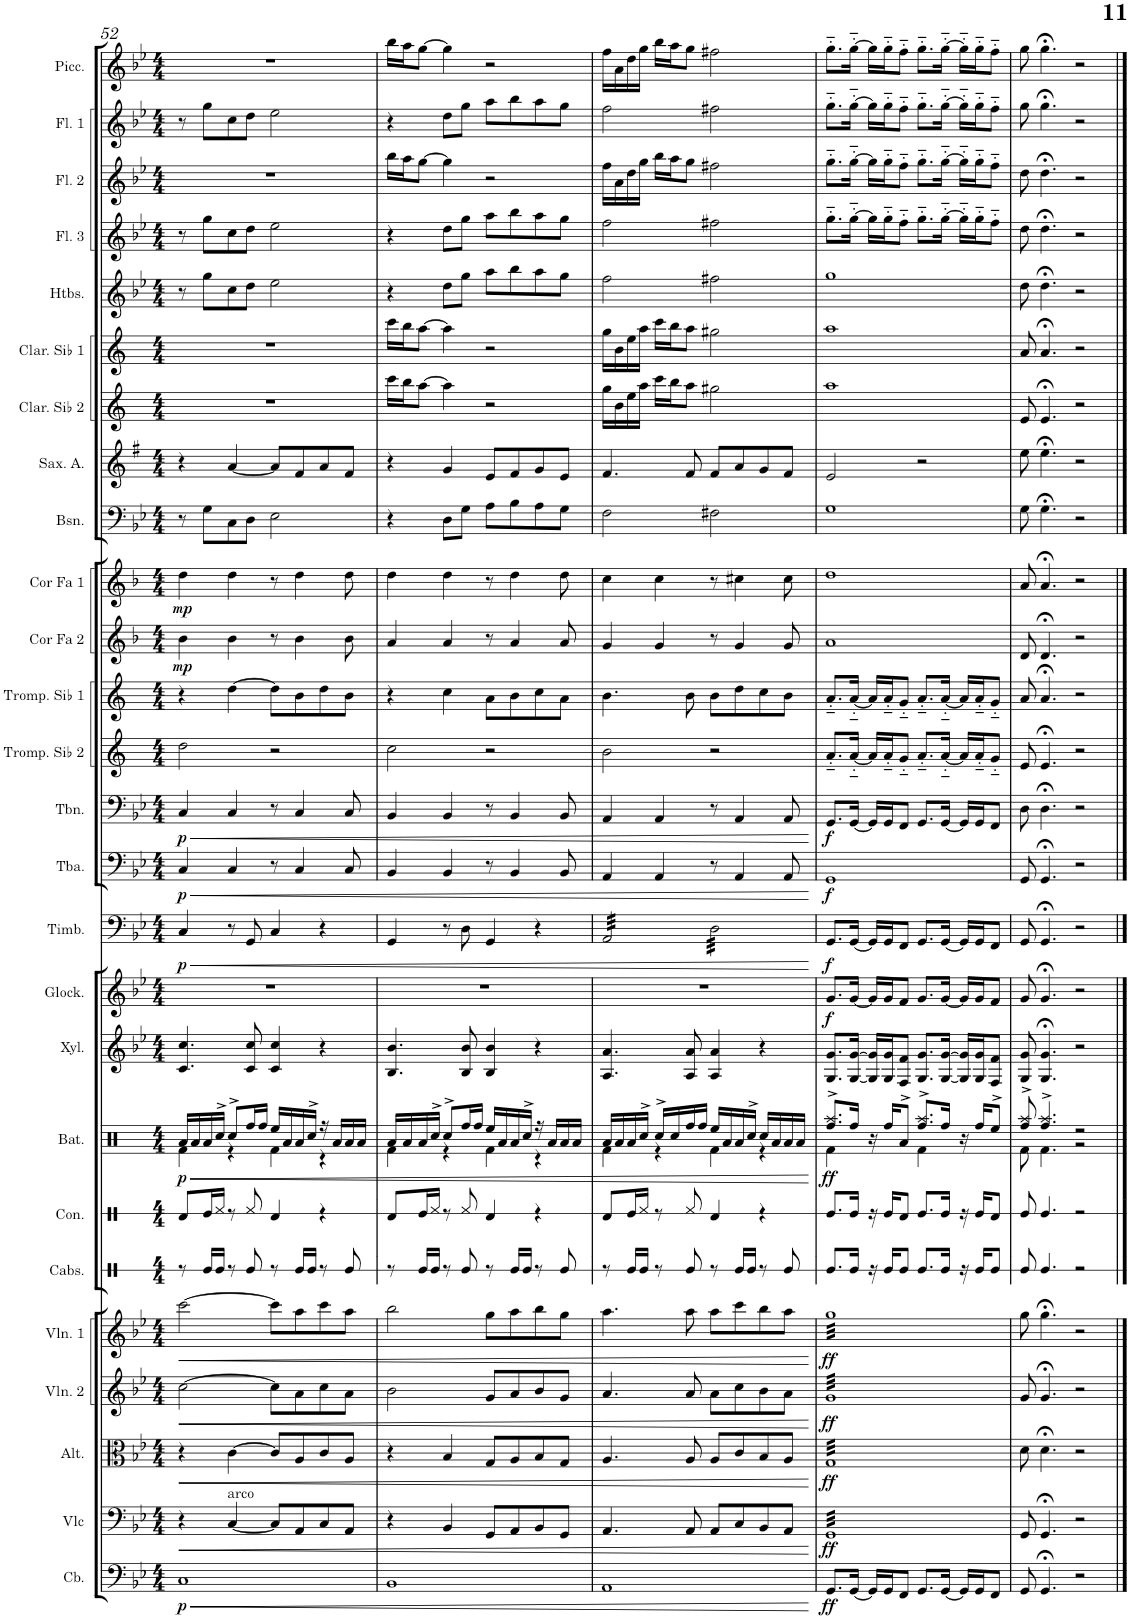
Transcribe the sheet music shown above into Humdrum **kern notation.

**kern	**dynam	**kern	**dynam	**kern	**dynam	**kern	**dynam	**kern	**dynam	**kern	**kern	**dynam	**kern	**dynam	**kern	**dynam	**kern	**dynam	**kern	**kern	**kern	**dynam	**kern	**dynam	**kern	**kern	**kern	**kern	**kern	**kern	**kern	**kern	**kern
*part23	*part23	*part22	*part22	*part21	*part21	*part20	*part20	*part19	*part19	*part18	*part17	*part17	*part16	*part16	*part15	*part15	*part14	*part14	*part13	*part12	*part11	*part11	*part10	*part10	*part9	*part8	*part7	*part6	*part5	*part4	*part3	*part2	*part1
*staff23	*staff23	*staff22	*staff22	*staff21	*staff21	*staff20	*staff20	*staff19	*staff19	*staff18	*staff17	*staff17	*staff16	*staff16	*staff15	*staff15	*staff14	*staff14	*staff13	*staff12	*staff11	*staff11	*staff10	*staff10	*staff9	*staff8	*staff7	*staff6	*staff5	*staff4	*staff3	*staff2	*staff1
*I"Contrebasse	*	*I"Violoncelle	*	*I"Alto	*	*I"Violon 2	*	*I"Violon 1	*	*I"Xylophone	*I"Glockenspiel	*	*I"Timbales	*	*I"Tuba	*	*I"Trombone	*	*I"Trompette en Sib 2	*I"Trompette en Sib 1	*I"Cor en Fa 2	*	*I"Cor en Fa 1	*	*I"Basson	*I"Saxophone Alto	*I"Clarinette en Sib 2	*I"Clarinette en Sib 1	*I"Hautbois	*I"Flûte 3	*I"Flûte 2	*I"Flûte 1	*I"Piccolo
*I'Cb.	*	*I'Vlc	*	*I'Alt.	*	*I'Vln. 2	*	*I'Vln. 1	*	*I'Xyl.	*I'Glock.	*	*I'Timb.	*	*I'Tba.	*	*I'Tbn.	*	*I'Tromp. Sib 2	*I'Tromp. Sib 1	*I'Cor Fa 2	*	*I'Cor Fa 1	*	*I'Bsn.	*I'Sax. A.	*I'Clar. Sib 2	*I'Clar. Sib 1	*I'Htbs.	*I'Fl. 3	*I'Fl. 2	*I'Fl. 1	*I'Picc.
!!LO:PB:g=z
*clefF4	*	*clefF4	*	*clefC3	*	*clefG2	*	*clefG2	*	*clefG2	*clefG2	*	*clefF4	*	*clefF4	*	*clefF4	*	*clefG2	*clefG2	*clefG2	*	*clefG2	*	*clefF4	*clefG2	*clefG2	*clefG2	*clefG2	*clefG2	*clefG2	*clefG2	*clefG2
*Trd7c12	*	*	*	*	*	*	*	*	*	*Trd-7c-12	*Trd-14c-24	*	*	*	*	*	*	*	*Trd1c2	*Trd1c2	*Trd4c7	*	*Trd4c7	*	*	*Trd5c9	*Trd1c2	*Trd1c2	*	*	*	*	*Trd-7c-12
*k[b-e-]	*	*k[b-e-]	*	*k[b-e-]	*	*k[b-e-]	*	*k[b-e-]	*	*k[b-e-]	*k[b-e-]	*	*k[b-e-]	*	*k[b-e-]	*	*k[b-e-]	*	*k[]	*k[]	*k[b-]	*	*k[b-]	*	*k[b-e-]	*k[f#]	*k[]	*k[]	*k[b-e-]	*k[b-e-]	*k[b-e-]	*k[b-e-]	*k[b-e-]
*M4/4	*	*M4/4	*	*M4/4	*	*M4/4	*	*M4/4	*	*M4/4	*M4/4	*	*M4/4	*	*M4/4	*	*M4/4	*	*M4/4	*M4/4	*M4/4	*	*M4/4	*	*M4/4	*M4/4	*M4/4	*M4/4	*M4/4	*M4/4	*M4/4	*M4/4	*M4/4
=52	=52	=52	=52	=52	=52	=52	=52	=52	=52	=52	=52	=52	=52	=52	=52	=52	=52	=52	=52	=52	=52	=52	=52	=52	=52	=52	=52	=52	=52	=52	=52	=52	=52
!	!LO:HP:b	!	!LO:HP:b	!	!LO:HP:b	!	!LO:HP:b	!	!LO:HP:b	!	!	!	!	!LO:HP:b	!	!LO:HP:b	!	!LO:HP:b	!	!	!	!	!	!	!	!	!	!	!	!	!	!	!
!	!LO:DY:n=1:b	!	!	!	!	!	!	!	!	!	!	!	!	!LO:DY:n=1:b	!	!LO:DY:n=1:b	!	!LO:DY:n=1:b	!	!	!	!LO:DY:b	!	!LO:DY:b	!	!	!	!	!	!	!	!	!
1C	< p	4r	<	4r	<	[2cc\	<	[2ccc\	<	4.c/ 4.cc/	1r	.	4C/	< p	4C/	< p	4C/	< p	2dd\	4r	4b-\	mp	4dd\	mp	8r	4r	1r	1r	8r	8r	1r	8r	1r
.	.	.	.	.	.	.	.	.	.	.	.	.	.	.	.	.	.	.	.	.	.	.	.	.	8G\L	.	.	.	8gg\L	8gg\L	.	8gg\L	.
!	!	!LO:TX:a:t=arco	!	!	!	!	!	!	!	!	!	!	!	!	!	!	!	!	!	!	!	!	!	!	!	!	!	!	!	!	!	!	!
.	.	[4C/	.	[4c\	.	.	.	.	.	.	.	.	8r	.	4C/	.	4C/	.	.	[4dd\	4b-\	.	4dd\	.	8C\	[4a/	.	.	8cc\	8cc\	.	8cc\	.
.	.	.	.	.	.	.	.	.	.	8c/ 8cc/	.	.	8GG/	.	.	.	.	.	.	.	.	.	.	.	8D\J	.	.	.	8dd\J	8dd\J	.	8dd\J	.
.	.	8C/L]	.	8c/L]	.	8cc\L]	.	8ccc\L]	.	4c/ 4cc/	.	.	4C/	.	8r	.	8r	.	2r	8dd\L]	8r	.	8r	.	2E-\	8a/L]	.	.	2ee-\	2ee-\	.	2ee-\	.
.	.	8AA/	.	8A/	.	8a\	.	8aa\	.	.	.	.	.	.	4C/	.	4C/	.	.	8b\	4b-\	.	4dd\	.	.	8f#/	.	.	.	.	.	.	.
.	.	8C/	.	8c/	.	8cc\	.	8ccc\	.	4r	.	.	4r	.	.	.	.	.	.	8dd\	.	.	.	.	.	8a/	.	.	.	.	.	.	.
.	.	8AA/J	.	8A/J	.	8a\J	.	8aa\J	.	.	.	.	.	.	8C/	.	8C/	.	.	8b\J	8b-\	.	8dd\	.	.	8f#/J	.	.	.	.	.	.	.
=53	=53	=53	=53	=53	=53	=53	=53	=53	=53	=53	=53	=53	=53	=53	=53	=53	=53	=53	=53	=53	=53	=53	=53	=53	=53	=53	=53	=53	=53	=53	=53	=53	=53
1BB-	.	4r	.	4r	.	2b-\	.	2bb-\	.	4.B-/ 4.b-/	1r	.	4GG/	.	4BB-/	.	4BB-/	.	2cc\	4r	4a/	.	4dd\	.	4r	4r	16ccc\LL	16ccc\LL	4r	4r	16bb-\LL	4r	16bb-\LL
.	.	.	.	.	.	.	.	.	.	.	.	.	.	.	.	.	.	.	.	.	.	.	.	.	.	.	16bb\J	16bb\J	.	.	16aa\J	.	16aa\J
.	.	.	.	.	.	.	.	.	.	.	.	.	.	.	.	.	.	.	.	.	.	.	.	.	.	.	[8aa\J	[8aa\J	.	.	[8gg\J	.	[8gg\J
.	.	4BB-/	.	4B-/	.	.	.	.	.	.	.	.	8r	.	4BB-/	.	4BB-/	.	.	4cc\	4a/	.	4dd\	.	8D\L	4g/	4aa\]	4aa\]	8dd\L	8dd\L	4gg\]	8dd\L	4gg\]
.	.	.	.	.	.	.	.	.	.	8B-/ 8b-/	.	.	8D\	.	.	.	.	.	.	.	.	.	.	.	8G\J	.	.	.	8gg\J	8gg\J	.	8gg\J	.
.	.	8GG/L	.	8G/L	.	8g/L	.	8gg\L	.	4B-/ 4b-/	.	.	4GG/	.	8r	.	8r	.	2r	8a\L	8r	.	8r	.	8A\L	8e/L	2r	2r	8aa\L	8aa\L	2r	8aa\L	2r
.	.	8AA/	.	8A/	.	8a/	.	8aa\	.	.	.	.	.	.	4BB-/	.	4BB-/	.	.	8b\	4a/	.	4dd\	.	8B-\	8f#/	.	.	8bb-\	8bb-\	.	8bb-\	.
.	.	8BB-/	.	8B-/	.	8b-/	.	8bb-\	.	4r	.	.	4r	.	.	.	.	.	.	8cc\	.	.	.	.	8A\	8g/	.	.	8aa\	8aa\	.	8aa\	.
.	.	8GG/J	.	8G/J	.	8g/J	.	8gg\J	.	.	.	.	.	.	8BB-/	.	8BB-/	.	.	8a\J	8a/	.	8dd\	.	8G\J	8e/J	.	.	8gg\J	8gg\J	.	8gg\J	.
=54	=54	=54	=54	=54	=54	=54	=54	=54	=54	=54	=54	=54	=54	=54	=54	=54	=54	=54	=54	=54	=54	=54	=54	=54	=54	=54	=54	=54	=54	=54	=54	=54	=54
*	*	*	*	*	*	*	*	*	*	*	*	*	*tremolo	*	*	*	*	*	*	*	*	*	*	*	*	*	*	*	*	*	*	*	*
1AA	.	4.AA/	.	4.A/	.	4.a/	.	4.aa\	.	4.A/ 4.a/	1r	.	32AA/LLL	.	4AA/	.	4AA/	.	2b\	4.b\	4g/	.	4cc\	.	2F\	4.f#/	16gg\LL	16gg\LL	2ff\	2ff\	16ff\LL	2ff\	16ff\LL
.	.	.	.	.	.	.	.	.	.	.	.	.	32AA/	.	.	.	.	.	.	.	.	.	.	.	.	.	.	.	.	.	.	.	.
.	.	.	.	.	.	.	.	.	.	.	.	.	32AA/	.	.	.	.	.	.	.	.	.	.	.	.	.	16b\	16b\	.	.	16a\	.	16a\
.	.	.	.	.	.	.	.	.	.	.	.	.	32AA/	.	.	.	.	.	.	.	.	.	.	.	.	.	.	.	.	.	.	.	.
.	.	.	.	.	.	.	.	.	.	.	.	.	32AA/	.	.	.	.	.	.	.	.	.	.	.	.	.	16ee\	16ee\	.	.	16dd\	.	16dd\
.	.	.	.	.	.	.	.	.	.	.	.	.	32AA/	.	.	.	.	.	.	.	.	.	.	.	.	.	.	.	.	.	.	.	.
.	.	.	.	.	.	.	.	.	.	.	.	.	32AA/	.	.	.	.	.	.	.	.	.	.	.	.	.	16aa\JJ	16aa\JJ	.	.	16gg\JJ	.	16gg\JJ
.	.	.	.	.	.	.	.	.	.	.	.	.	32AA/	.	.	.	.	.	.	.	.	.	.	.	.	.	.	.	.	.	.	.	.
.	.	.	.	.	.	.	.	.	.	.	.	.	32AA/	.	4AA/	.	4AA/	.	.	.	4g/	.	4cc\	.	.	.	16ccc\LL	16ccc\LL	.	.	16bb-\LL	.	16bb-\LL
.	.	.	.	.	.	.	.	.	.	.	.	.	32AA/	.	.	.	.	.	.	.	.	.	.	.	.	.	.	.	.	.	.	.	.
.	.	.	.	.	.	.	.	.	.	.	.	.	32AA/	.	.	.	.	.	.	.	.	.	.	.	.	.	16bb\J	16bb\J	.	.	16aa\J	.	16aa\J
.	.	.	.	.	.	.	.	.	.	.	.	.	32AA/	.	.	.	.	.	.	.	.	.	.	.	.	.	.	.	.	.	.	.	.
.	.	8AA/	.	8A/	.	8a/	.	8aa\	.	8A/ 8a/	.	.	32AA/	.	.	.	.	.	.	8b\	.	.	.	.	.	8f#/	8aa\J	8aa\J	.	.	8gg\J	.	8gg\J
.	.	.	.	.	.	.	.	.	.	.	.	.	32AA/	.	.	.	.	.	.	.	.	.	.	.	.	.	.	.	.	.	.	.	.
.	.	.	.	.	.	.	.	.	.	.	.	.	32AA/	.	.	.	.	.	.	.	.	.	.	.	.	.	.	.	.	.	.	.	.
.	.	.	.	.	.	.	.	.	.	.	.	.	32AA/JJJ	.	.	.	.	.	.	.	.	.	.	.	.	.	.	.	.	.	.	.	.
.	.	8AA/L	.	8A/L	.	8a\L	.	8aa\L	.	4A/ 4a/	.	.	32D\LLL	.	8r	.	8r	.	2r	8b\L	8r	.	8r	.	2F#X\	8f#/L	2gg#X\	2gg#X\	2ff#X\	2ff#X\	2ff#X\	2ff#X\	2ff#X\
.	.	.	.	.	.	.	.	.	.	.	.	.	32D\	.	.	.	.	.	.	.	.	.	.	.	.	.	.	.	.	.	.	.	.
.	.	.	.	.	.	.	.	.	.	.	.	.	32D\	.	.	.	.	.	.	.	.	.	.	.	.	.	.	.	.	.	.	.	.
.	.	.	.	.	.	.	.	.	.	.	.	.	32D\	.	.	.	.	.	.	.	.	.	.	.	.	.	.	.	.	.	.	.	.
.	.	8C/	.	8c/	.	8cc\	.	8ccc\	.	.	.	.	32D\	.	4AA/	.	4AA/	.	.	8dd\	4g/	.	4cc#X\	.	.	8a/	.	.	.	.	.	.	.
.	.	.	.	.	.	.	.	.	.	.	.	.	32D\	.	.	.	.	.	.	.	.	.	.	.	.	.	.	.	.	.	.	.	.
.	.	.	.	.	.	.	.	.	.	.	.	.	32D\	.	.	.	.	.	.	.	.	.	.	.	.	.	.	.	.	.	.	.	.
.	.	.	.	.	.	.	.	.	.	.	.	.	32D\	.	.	.	.	.	.	.	.	.	.	.	.	.	.	.	.	.	.	.	.
.	.	8BB-/	.	8B-/	.	8b-\	.	8bb-\	.	4r	.	.	32D\	.	.	.	.	.	.	8cc\	.	.	.	.	.	8g/	.	.	.	.	.	.	.
.	.	.	.	.	.	.	.	.	.	.	.	.	32D\	.	.	.	.	.	.	.	.	.	.	.	.	.	.	.	.	.	.	.	.
.	.	.	.	.	.	.	.	.	.	.	.	.	32D\	.	.	.	.	.	.	.	.	.	.	.	.	.	.	.	.	.	.	.	.
.	.	.	.	.	.	.	.	.	.	.	.	.	32D\	.	.	.	.	.	.	.	.	.	.	.	.	.	.	.	.	.	.	.	.
.	.	8AA/J	.	8A/J	.	8a\J	.	8aa\J	.	.	.	.	32D\	.	8AA/	.	8AA/	.	.	8b\J	8g/	.	8cc#\	.	.	8f#/J	.	.	.	.	.	.	.
.	.	.	.	.	.	.	.	.	.	.	.	.	32D\	.	.	.	.	.	.	.	.	.	.	.	.	.	.	.	.	.	.	.	.
.	.	.	.	.	.	.	.	.	.	.	.	.	32D\	.	.	.	.	.	.	.	.	.	.	.	.	.	.	.	.	.	.	.	.
.	.	.	.	.	.	.	.	.	.	.	.	.	32D\JJJ	.	.	.	.	.	.	.	.	.	.	.	.	.	.	.	.	.	.	.	.
*	*	*	*	*	*	*	*	*	*	*	*	*	*Xtremolo	*	*	*	*	*	*	*	*	*	*	*	*	*	*	*	*	*	*	*	*
.	[	.	[	.	[	.	[	.	[	.	.	.	.	[	.	[	.	[	.	.	.	.	.	.	.	.	.	.	.	.	.	.	.
=55	=55	=55	=55	=55	=55	=55	=55	=55	=55	=55	=55	=55	=55	=55	=55	=55	=55	=55	=55	=55	=55	=55	=55	=55	=55	=55	=55	=55	=55	=55	=55	=55	=55
!	!LO:DY:b	!	!LO:DY:b	!	!LO:DY:b	!	!LO:DY:b	!	!LO:DY:b	!	!	!LO:DY:b	!	!LO:DY:b	!	!LO:DY:b	!	!LO:DY:b	!	!	!	!	!	!	!	!	!	!	!	!	!	!	!
*	*	*tremolo	*	*	*	*	*	*	*	*	*	*	*	*	*	*	*	*	*	*	*	*	*	*	*	*	*	*	*	*	*	*	*
*	*	*	*	*tremolo	*	*	*	*	*	*	*	*	*	*	*	*	*	*	*	*	*	*	*	*	*	*	*	*	*	*	*	*	*
*	*	*	*	*	*	*tremolo	*	*	*	*	*	*	*	*	*	*	*	*	*	*	*	*	*	*	*	*	*	*	*	*	*	*	*
*	*	*	*	*	*	*	*	*tremolo	*	*	*	*	*	*	*	*	*	*	*	*	*	*	*	*	*	*	*	*	*	*	*	*	*
8.GG/L	ff	32GGLLL	ff	32GLLL	ff	32gLLL	ff	32ggLLL	ff	8.G/ 8.g/L	8.g/L	f	8.GG/L	f	1GG	f	8.GG/L	f	8.a'~/L	8.a'~/L	1a	.	1dd	.	1G	2e/	1aa	1aa	1gg	8.gg'~\L	8.gg'~\L	8.gg'~\L	8.gg'~\L
.	.	32GG	.	32G	.	32g	.	32gg	.	.	.	.	.	.	.	.	.	.	.	.	.	.	.	.	.	.	.	.	.	.	.	.	.
.	.	32GG	.	32G	.	32g	.	32gg	.	.	.	.	.	.	.	.	.	.	.	.	.	.	.	.	.	.	.	.	.	.	.	.	.
.	.	32GG	.	32G	.	32g	.	32gg	.	.	.	.	.	.	.	.	.	.	.	.	.	.	.	.	.	.	.	.	.	.	.	.	.
.	.	32GG	.	32G	.	32g	.	32gg	.	.	.	.	.	.	.	.	.	.	.	.	.	.	.	.	.	.	.	.	.	.	.	.	.
.	.	32GG	.	32G	.	32g	.	32gg	.	.	.	.	.	.	.	.	.	.	.	.	.	.	.	.	.	.	.	.	.	.	.	.	.
[16GG/Jk	.	32GG	.	32G	.	32g	.	32gg	.	[16G/ [16g/Jk	[16g/Jk	.	[16GG/Jk	.	.	.	[16GG/Jk	.	[16a'~/Jk	[16a'~/Jk	.	.	.	.	.	.	.	.	.	[16gg'~\Jk	[16gg'~\Jk	[16gg'~\Jk	[16gg'~\Jk
.	.	32GG	.	32G	.	32g	.	32gg	.	.	.	.	.	.	.	.	.	.	.	.	.	.	.	.	.	.	.	.	.	.	.	.	.
16GG/LL]	.	32GG	.	32G	.	32g	.	32gg	.	16G/] 16g/]LL	16g/LL]	.	16GG/LL]	.	.	.	16GG/LL]	.	16a/LL]	16a/LL]	.	.	.	.	.	.	.	.	.	16gg\LL]	16gg\LL]	16gg\LL]	16gg\LL]
.	.	32GG	.	32G	.	32g	.	32gg	.	.	.	.	.	.	.	.	.	.	.	.	.	.	.	.	.	.	.	.	.	.	.	.	.
16GG/J	.	32GG	.	32G	.	32g	.	32gg	.	16G/ 16g/J	16g/J	.	16GG/J	.	.	.	16GG/J	.	16a'~/J	16a'~/J	.	.	.	.	.	.	.	.	.	16gg'~\J	16gg'~\J	16gg'~\J	16gg'~\J
.	.	32GG	.	32G	.	32g	.	32gg	.	.	.	.	.	.	.	.	.	.	.	.	.	.	.	.	.	.	.	.	.	.	.	.	.
8FF/J	.	32GG	.	32G	.	32g	.	32gg	.	8F/ 8f/J	8f/J	.	8FF/J	.	.	.	8FF/J	.	8g'~/J	8g'~/J	.	.	.	.	.	.	.	.	.	8ff'~\J	8ff'~\J	8ff'~\J	8ff'~\J
.	.	32GG	.	32G	.	32g	.	32gg	.	.	.	.	.	.	.	.	.	.	.	.	.	.	.	.	.	.	.	.	.	.	.	.	.
.	.	32GG	.	32G	.	32g	.	32gg	.	.	.	.	.	.	.	.	.	.	.	.	.	.	.	.	.	.	.	.	.	.	.	.	.
.	.	32GG	.	32G	.	32g	.	32gg	.	.	.	.	.	.	.	.	.	.	.	.	.	.	.	.	.	.	.	.	.	.	.	.	.
8.GG/L	.	32GG	.	32G	.	32g	.	32gg	.	8.G/ 8.g/L	8.g/L	.	8.GG/L	.	.	.	8.GG/L	.	8.a'~/L	8.a'~/L	.	.	.	.	.	2r	.	.	.	8.gg'~\L	8.gg'~\L	8.gg'~\L	8.gg'~\L
.	.	32GG	.	32G	.	32g	.	32gg	.	.	.	.	.	.	.	.	.	.	.	.	.	.	.	.	.	.	.	.	.	.	.	.	.
.	.	32GG	.	32G	.	32g	.	32gg	.	.	.	.	.	.	.	.	.	.	.	.	.	.	.	.	.	.	.	.	.	.	.	.	.
.	.	32GG	.	32G	.	32g	.	32gg	.	.	.	.	.	.	.	.	.	.	.	.	.	.	.	.	.	.	.	.	.	.	.	.	.
.	.	32GG	.	32G	.	32g	.	32gg	.	.	.	.	.	.	.	.	.	.	.	.	.	.	.	.	.	.	.	.	.	.	.	.	.
.	.	32GG	.	32G	.	32g	.	32gg	.	.	.	.	.	.	.	.	.	.	.	.	.	.	.	.	.	.	.	.	.	.	.	.	.
[16GG/Jk	.	32GG	.	32G	.	32g	.	32gg	.	[16G/ [16g/Jk	[16g/Jk	.	[16GG/Jk	.	.	.	[16GG/Jk	.	[16a'~/Jk	[16a'~/Jk	.	.	.	.	.	.	.	.	.	[16gg'~\Jk	[16gg'~\Jk	[16gg'~\Jk	[16gg'~\Jk
.	.	32GG	.	32G	.	32g	.	32gg	.	.	.	.	.	.	.	.	.	.	.	.	.	.	.	.	.	.	.	.	.	.	.	.	.
16GG/LL]	.	32GG	.	32G	.	32g	.	32gg	.	16G/] 16g/]LL	16g/LL]	.	16GG/LL]	.	.	.	16GG/LL]	.	16a/LL]	16a/LL]	.	.	.	.	.	.	.	.	.	16gg'~\LL]	16gg'~\LL]	16gg'~\LL]	16gg'~\LL]
.	.	32GG	.	32G	.	32g	.	32gg	.	.	.	.	.	.	.	.	.	.	.	.	.	.	.	.	.	.	.	.	.	.	.	.	.
16GG/J	.	32GG	.	32G	.	32g	.	32gg	.	16G/ 16g/J	16g/J	.	16GG/J	.	.	.	16GG/J	.	16a'~/J	16a'~/J	.	.	.	.	.	.	.	.	.	16gg'~\J	16gg'~\J	16gg'~\J	16gg'~\J
.	.	32GG	.	32G	.	32g	.	32gg	.	.	.	.	.	.	.	.	.	.	.	.	.	.	.	.	.	.	.	.	.	.	.	.	.
8FF/J	.	32GG	.	32G	.	32g	.	32gg	.	8F/ 8f/J	8f/J	.	8FF/J	.	.	.	8FF/J	.	8g'~/J	8g'~/J	.	.	.	.	.	.	.	.	.	8ff'~\J	8ff'~\J	8ff'~\J	8ff'~\J
.	.	32GG	.	32G	.	32g	.	32gg	.	.	.	.	.	.	.	.	.	.	.	.	.	.	.	.	.	.	.	.	.	.	.	.	.
.	.	32GG	.	32G	.	32g	.	32gg	.	.	.	.	.	.	.	.	.	.	.	.	.	.	.	.	.	.	.	.	.	.	.	.	.
.	.	32GGJJJ	.	32GJJJ	.	32gJJJ	.	32ggJJJ	.	.	.	.	.	.	.	.	.	.	.	.	.	.	.	.	.	.	.	.	.	.	.	.	.
*	*	*	*	*	*	*	*	*Xtremolo	*	*	*	*	*	*	*	*	*	*	*	*	*	*	*	*	*	*	*	*	*	*	*	*	*
*	*	*	*	*	*	*Xtremolo	*	*	*	*	*	*	*	*	*	*	*	*	*	*	*	*	*	*	*	*	*	*	*	*	*	*	*
*	*	*	*	*Xtremolo	*	*	*	*	*	*	*	*	*	*	*	*	*	*	*	*	*	*	*	*	*	*	*	*	*	*	*	*	*
*	*	*Xtremolo	*	*	*	*	*	*	*	*	*	*	*	*	*	*	*	*	*	*	*	*	*	*	*	*	*	*	*	*	*	*	*
=56	=56	=56	=56	=56	=56	=56	=56	=56	=56	=56	=56	=56	=56	=56	=56	=56	=56	=56	=56	=56	=56	=56	=56	=56	=56	=56	=56	=56	=56	=56	=56	=56	=56
8GG/	.	8GG/	.	8d\	.	8g/	.	8gg\	.	8G/ 8g/	8g/	.	8GG/	.	8GG/	.	8D\	.	8e/	8a/	8d/	.	8a/	.	8G\	8ee\	8e/	8a/	8dd\	8dd\	8dd\	8gg\	8gg\
4.GG;</	.	4.GG;</	.	4.d;<\	.	4.g;</	.	4.gg;<\	.	4.G/;< 4.g/;<	4.g;</	.	4.GG;</	.	4.GG;</	.	4.D;<\	.	4.e;</	4.a;</	4.d;</	.	4.a;</	.	4.G;<\	4.ee;<\	4.e;</	4.a;</	4.dd;<\	4.dd;<\	4.dd;<\	4.gg;<\	4.gg;<\
2r	.	2r	.	2r	.	2r	.	2r	.	2r	2r	.	2r	.	2r	.	2r	.	2r	2r	2r	.	2r	.	2r	2r	2r	2r	2r	2r	2r	2r	2r
==	==	==	==	==	==	==	==	==	==	==	==	==	==	==	==	==	==	==	==	==	==	==	==	==	==	==	==	==	==	==	==	==	==
*-	*-	*-	*-	*-	*-	*-	*-	*-	*-	*-	*-	*-	*-	*-	*-	*-	*-	*-	*-	*-	*-	*-	*-	*-	*-	*-	*-	*-	*-	*-	*-	*-	*-
